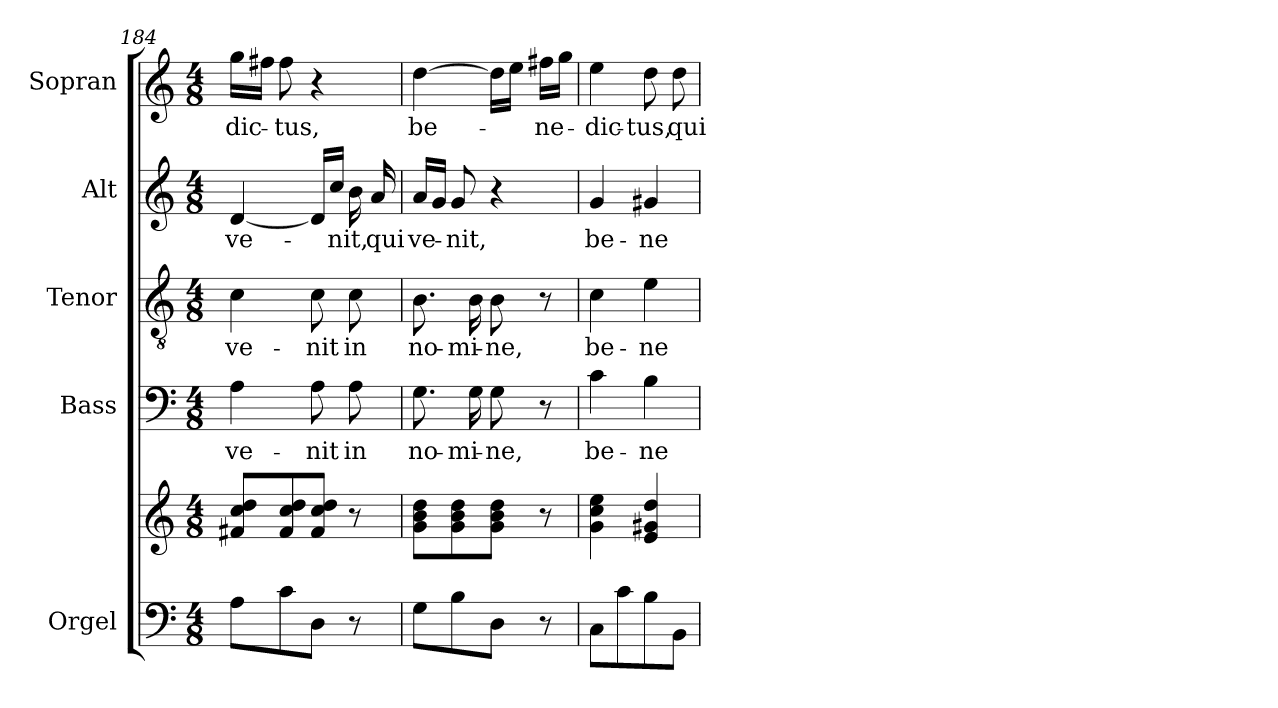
**kern	**kern	**kern	**text	**kern	**text	**kern	**text	**kern	**text
*part5	*part5	*part4	*part4	*part3	*part3	*part2	*part2	*part1	*part1
*staff6	*staff5	*staff4	*staff4	*staff3	*staff3	*staff2	*staff2	*staff1	*staff1
*I"Orgel	*	*I"Bass	*	*I"Tenor	*	*I"Alt	*	*I"Sopran	*
*I'Org.	*	*I'B	*	*I'T	*	*I'A	*	*I'S	*
!!LO:LB:g=z
*clefF4	*clefG2	*clefF4	*	*clefGv2	*	*clefG2	*	*clefG2	*
*k[]	*k[]	*k[]	*	*k[]	*	*k[]	*	*k[]	*
*C:	*C:	*C:	*	*C:	*	*C:	*	*C:	*
*M4/8	*M4/8	*M4/8	*	*M4/8	*	*M4/8	*	*M4/8	*
=184	=184	=184	=184	=184	=184	=184	=184	=184	=184
!	!	!	!LO:LY:b	!	!LO:LY:b	!	!LO:LY:b	!	!LO:LY:b
8A\L	8f#X/ 8cc/ 8dd/L	4A\	ve-	4c\	ve-	[4d/	ve-	16gg\LL	-dic-
.	.	.	.	.	.	.	.	16ff#X\JJ	.
!	!	!	!	!	!	!	!	!	!LO:LY:b
8c\	8f#/ 8cc/ 8dd/	.	.	.	.	.	.	8ff#\	-tus,
!	!	!	!LO:LY:b	!	!LO:LY:b	!	!	!	!
8D\J	8f#/ 8cc/ 8dd/J	8A\	-nit	8c\	-nit	16d/LL]	.	4r	.
.	.	.	.	.	.	16cc/JJ	.	.	.
!	!	!	!LO:LY:b	!	!LO:LY:b	!	!LO:LY:b	!	!
8r	8r	8A\	in	8c\	in	16b\	-nit,	.	.
!	!	!	!	!	!	!	!LO:LY:b	!	!
.	.	.	.	.	.	16a/	qui	.	.
=185	=185	=185	=185	=185	=185	=185	=185	=185	=185
!	!	!	!LO:LY:b	!	!LO:LY:b	!	!LO:LY:b	!	!LO:LY:b
8G\L	8g\ 8b\ 8dd\L	8.G\	no-	8.B\	no-	16a/LL	ve-	[4dd\	be-
.	.	.	.	.	.	16g/JJ	.	.	.
!	!	!	!	!	!	!	!LO:LY:b	!	!
8B\	8g\ 8b\ 8dd\	.	.	.	.	8g/	-nit,	.	.
!	!	!	!LO:LY:b	!	!LO:LY:b	!	!	!	!
.	.	16G\	-mi-	16B\	-mi-	.	.	.	.
!	!	!	!LO:LY:b	!	!LO:LY:b	!	!	!	!
8D\J	8g\ 8b\ 8dd\J	8G\	-ne,	8B\	-ne,	4r	.	16dd\LL]	.
.	.	.	.	.	.	.	.	16ee\JJ	.
!	!	!	!	!	!	!	!	!	!LO:LY:b
8r	8r	8r	.	8r	.	.	.	16ff#X\LL	-ne-
.	.	.	.	.	.	.	.	16gg\JJ	.
=186	=186	=186	=186	=186	=186	=186	=186	=186	=186
!	!	!	!LO:LY:b	!	!LO:LY:b	!	!LO:LY:b	!	!LO:LY:b
8C\L	4g\ 4cc\ 4ee\	4c\	be-	4c\	be-	4g/	be-	4ee\	-dic-
8c\	.	.	.	.	.	.	.	.	.
!	!	!	!LO:LY:b	!	!LO:LY:b	!	!LO:LY:b	!	!LO:LY:b
8B\	4e/ 4g#X/ 4dd/	4B\	-ne-	4e\	-ne-	4g#X/	-ne-	8dd\	-tus,
!	!	!	!	!	!	!	!	!	!LO:LY:b
8BB\J	.	.	.	.	.	.	.	8dd\	qui
=	=	=	=	=	=	=	=	=	=
*-	*-	*-	*-	*-	*-	*-	*-	*-	*-
